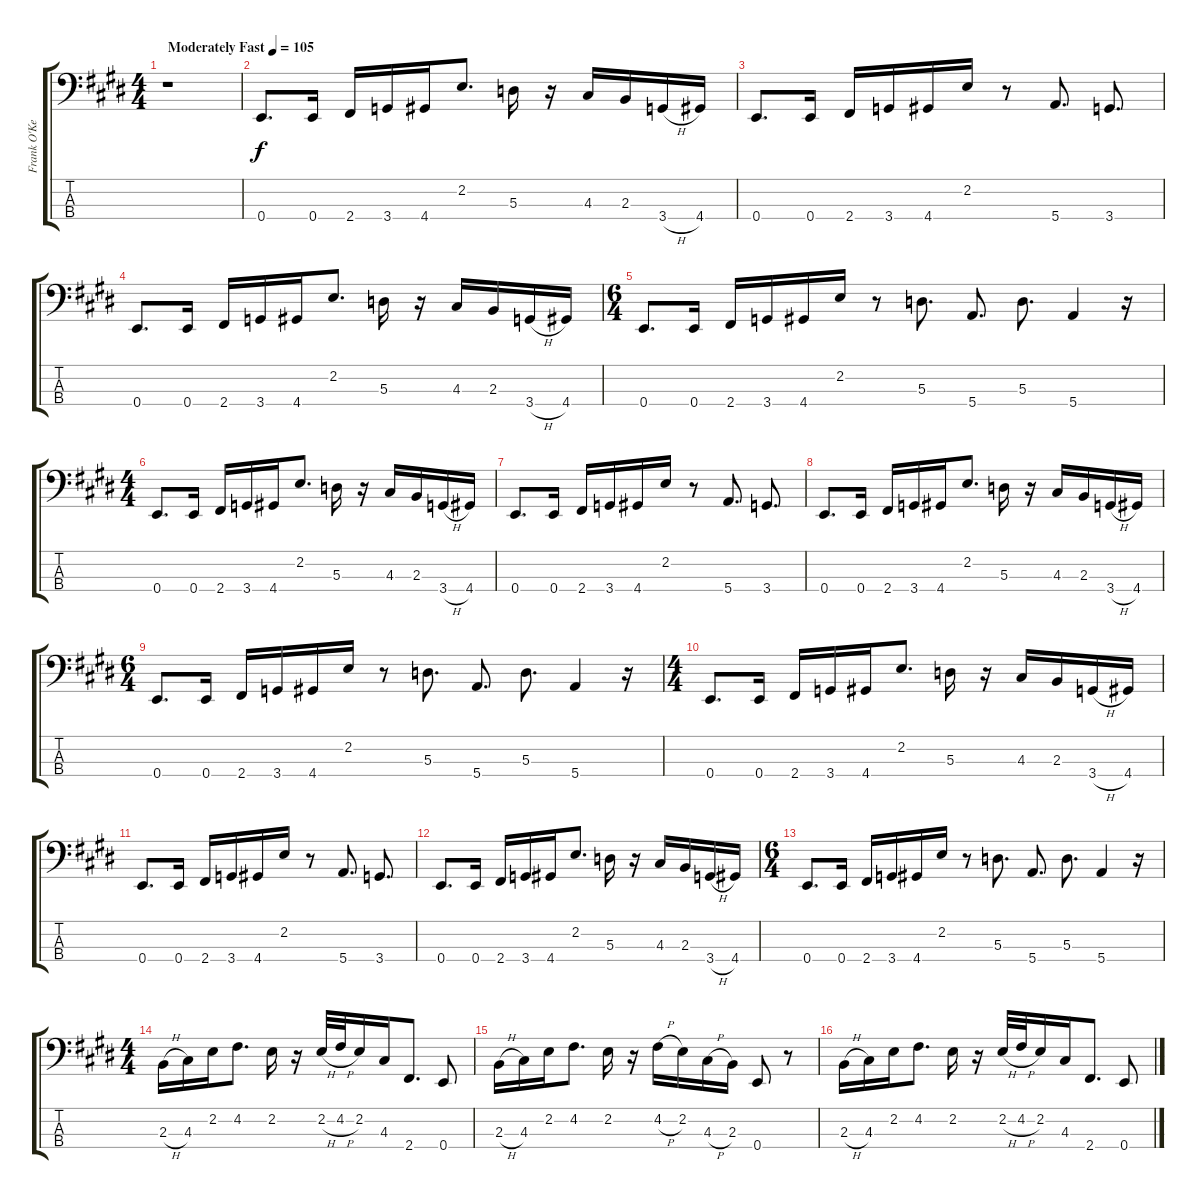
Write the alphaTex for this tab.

\track ("Frank O'Keefe Bass" "Frank O'Ke") {instrument electricbassfinger}
\staff {score tabs}
\tuning (G2 D2 A1 E1) {hide}
\ts (4 4)
\tempo (105 "Moderately Fast")
\clef f4
\ks e
r.1{dy f instrument electricbassfinger} |
0.4.8{d} 0.4.16 2.4.16 3.4.16 4.4.16 2.2.8{d} 5.3.16 r.16 4.3.16 2.3.16 3.4{h}.16 4.4.16 |
0.4.8{d} 0.4.16 2.4.16 3.4.16 4.4.16 2.2.16 r.8 5.4.8{d} 3.4.8{d} |
0.4.8{d} 0.4.16 2.4.16 3.4.16 4.4.16 2.2.8{d} 5.3.16 r.16 4.3.16 2.3.16 3.4{h}.16 4.4.16 |
\ts (6 4)
0.4.8{d} 0.4.16 2.4.16 3.4.16 4.4.16 2.2.16 r.8 5.3.8{d} 5.4.8{d} 5.3.8{d} 5.4.4 r.16 |
\ts (4 4)
0.4.8{d} 0.4.16 2.4.16 3.4.16 4.4.16 2.2.8{d} 5.3.16 r.16 4.3.16 2.3.16 3.4{h}.16 4.4.16 |
0.4.8{d} 0.4.16 2.4.16 3.4.16 4.4.16 2.2.16 r.8 5.4.8{d} 3.4.8{d} |
0.4.8{d} 0.4.16 2.4.16 3.4.16 4.4.16 2.2.8{d} 5.3.16 r.16 4.3.16 2.3.16 3.4{h}.16 4.4.16 |
\ts (6 4)
0.4.8{d} 0.4.16 2.4.16 3.4.16 4.4.16 2.2.16 r.8 5.3.8{d} 5.4.8{d} 5.3.8{d} 5.4.4 r.16 |
\ts (4 4)
0.4.8{d} 0.4.16 2.4.16 3.4.16 4.4.16 2.2.8{d} 5.3.16 r.16 4.3.16 2.3.16 3.4{h}.16 4.4.16 |
0.4.8{d} 0.4.16 2.4.16 3.4.16 4.4.16 2.2.16 r.8 5.4.8{d} 3.4.8{d} |
0.4.8{d} 0.4.16 2.4.16 3.4.16 4.4.16 2.2.8{d} 5.3.16 r.16 4.3.16 2.3.16 3.4{h}.16 4.4.16 |
\ts (6 4)
0.4.8{d} 0.4.16 2.4.16 3.4.16 4.4.16 2.2.16 r.8 5.3.8{d} 5.4.8{d} 5.3.8{d} 5.4.4 r.16 |
\ts (4 4)
2.3{h}.16 4.3.16 2.2.16 4.2.8{d} 2.2.16 r.16 2.2{h}.32 4.2{h}.32 2.2.16 4.3.16 2.4.8{d} 0.4.8 |
2.3{h}.16 4.3.16 2.2.16 4.2.8{d} 2.2.16 r.16 4.2{h}.16 2.2.16 4.3{h}.16 2.3.16 0.4.8 r.8 |
2.3{h}.16 4.3.16 2.2.16 4.2.8{d} 2.2.16 r.16 2.2{h}.32 4.2{h}.32 2.2.16 4.3.16 2.4.8{d} 0.4.8
